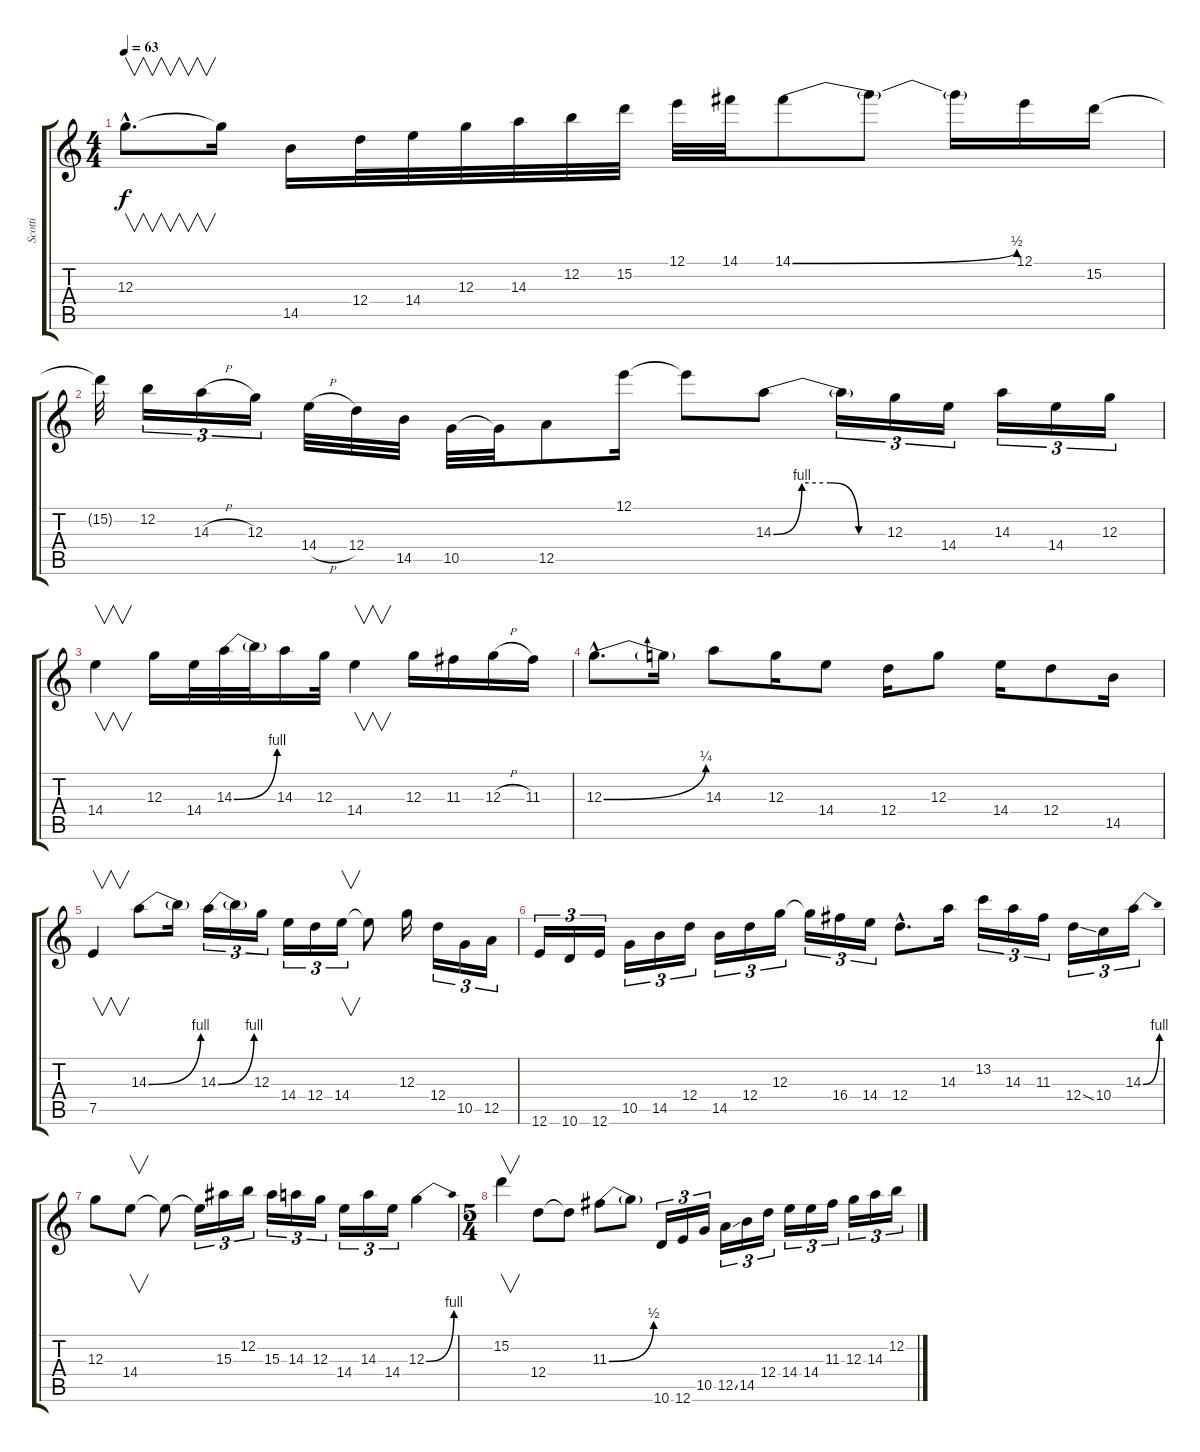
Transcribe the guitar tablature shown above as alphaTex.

\track ("Scotti" "Scotti") {instrument distortionguitar}
\staff {score tabs}
\tuning (E4 B3 G3 D3 A2 E2) {hide}
\ts (4 4)
\tempo 63
\clef g2
\ks c
12.3{hac}.8{v d dy f} 12.3{t}.16 14.5.16 12.4.32 14.4.32 12.3.32 14.3.32 12.2.32 15.2.32 12.1.32 14.1.32 14.1{be (bend 0 0 60 2)}.8 14.1{t}.8 14.1{t}.16 12.1.16 15.2.16 |
15.2{t}.32 12.2.16{tu (3 2)} 14.3{h}.16{tu (3 2)} 12.3.16{tu (3 2)} 14.4{h}.32 12.4.32 14.5.32 10.5.32 10.5{t}.32 12.5.8 12.1.16 12.1{t}.8 14.3{be (custom 0 0 15 4 30 4 45 0 60 0)}.8 14.3{t}.16{tu (3 2)} 12.3.16{tu (3 2)} 14.4.16{tu (3 2)} 14.3.16{tu (3 2)} 14.4.16{tu (3 2)} 12.3.16{tu (3 2)} |
14.4.4{v} 12.3.16 14.4.32 14.3{be (bend 0 0 60 4)}.32 14.3{t}.32 14.3.16 12.3.32 14.4.4{v} 12.3.16 11.3.16 12.3{h}.16 11.3.16 |
12.3{be (bend 0 0 60 1) hac}.8{d} 12.3{t}.16 14.3.8 12.3.16 14.4.8 12.4.16 12.3.8 14.4.16 12.4.8 14.5.16 |
7.5.4{v} 14.3{be (bend 0 0 60 4)}.8 14.3{t}.16 14.3{be (bend 0 0 60 4)}.16{tu (3 2)} 14.3{t}.16{tu (3 2)} 12.3.16{tu (3 2)} 14.4.16{tu (3 2)} 12.4.16{tu (3 2)} 14.4.16{v tu (3 2)} 14.4{t}.8 12.3.16 12.4.16{tu (3 2)} 10.5.16{tu (3 2)} 12.5.16{tu (3 2)} |
12.6.16{tu (3 2)} 10.6.16{tu (3 2)} 12.6.16{tu (3 2)} 10.5.16{tu (3 2)} 14.5.16{tu (3 2)} 12.4.16{tu (3 2)} 14.5.16{tu (3 2)} 12.4.16{tu (3 2)} 12.3.16{tu (3 2)} 12.3{t}.16{tu (3 2)} 16.4.16{tu (3 2)} 14.4.16{tu (3 2)} 12.4{hac}.8{d} 14.3.16 13.2.16{tu (3 2)} 14.3.16{tu (3 2)} 11.3.16{tu (3 2)} 12.4{ss}.16{tu (3 2)} 10.4.16{tu (3 2)} 14.3{be (bend 0 0 60 4)}.16{tu (3 2)} |
12.3.8 14.4.8{v} 14.4{t}.8 14.4{t}.16{tu (3 2)} 15.3.16{tu (3 2)} 12.2.16{tu (3 2)} 15.3.16{tu (3 2)} 14.3.16{tu (3 2)} 12.3.16{tu (3 2)} 14.4.16{tu (3 2)} 14.3.16{tu (3 2)} 14.4.16{tu (3 2)} 12.3{be (bend 0 0 60 4)}.4 |
\ts (5 4)
15.2.4{v} 12.4.8 12.4{t}.8 11.3{be (bend 0 0 60 2)}.8 11.3{t}.8 10.6.16{tu (3 2)} 12.6.16{tu (3 2)} 10.5.16{tu (3 2)} 12.5{ss}.16{tu (3 2)} 14.5.16{tu (3 2)} 12.4.16{tu (3 2)} 14.4.16{tu (3 2)} 14.4.16{tu (3 2)} 11.3.16{tu (3 2)} 12.3.16{tu (3 2)} 14.3.16{tu (3 2)} 12.2.16{tu (3 2)}
